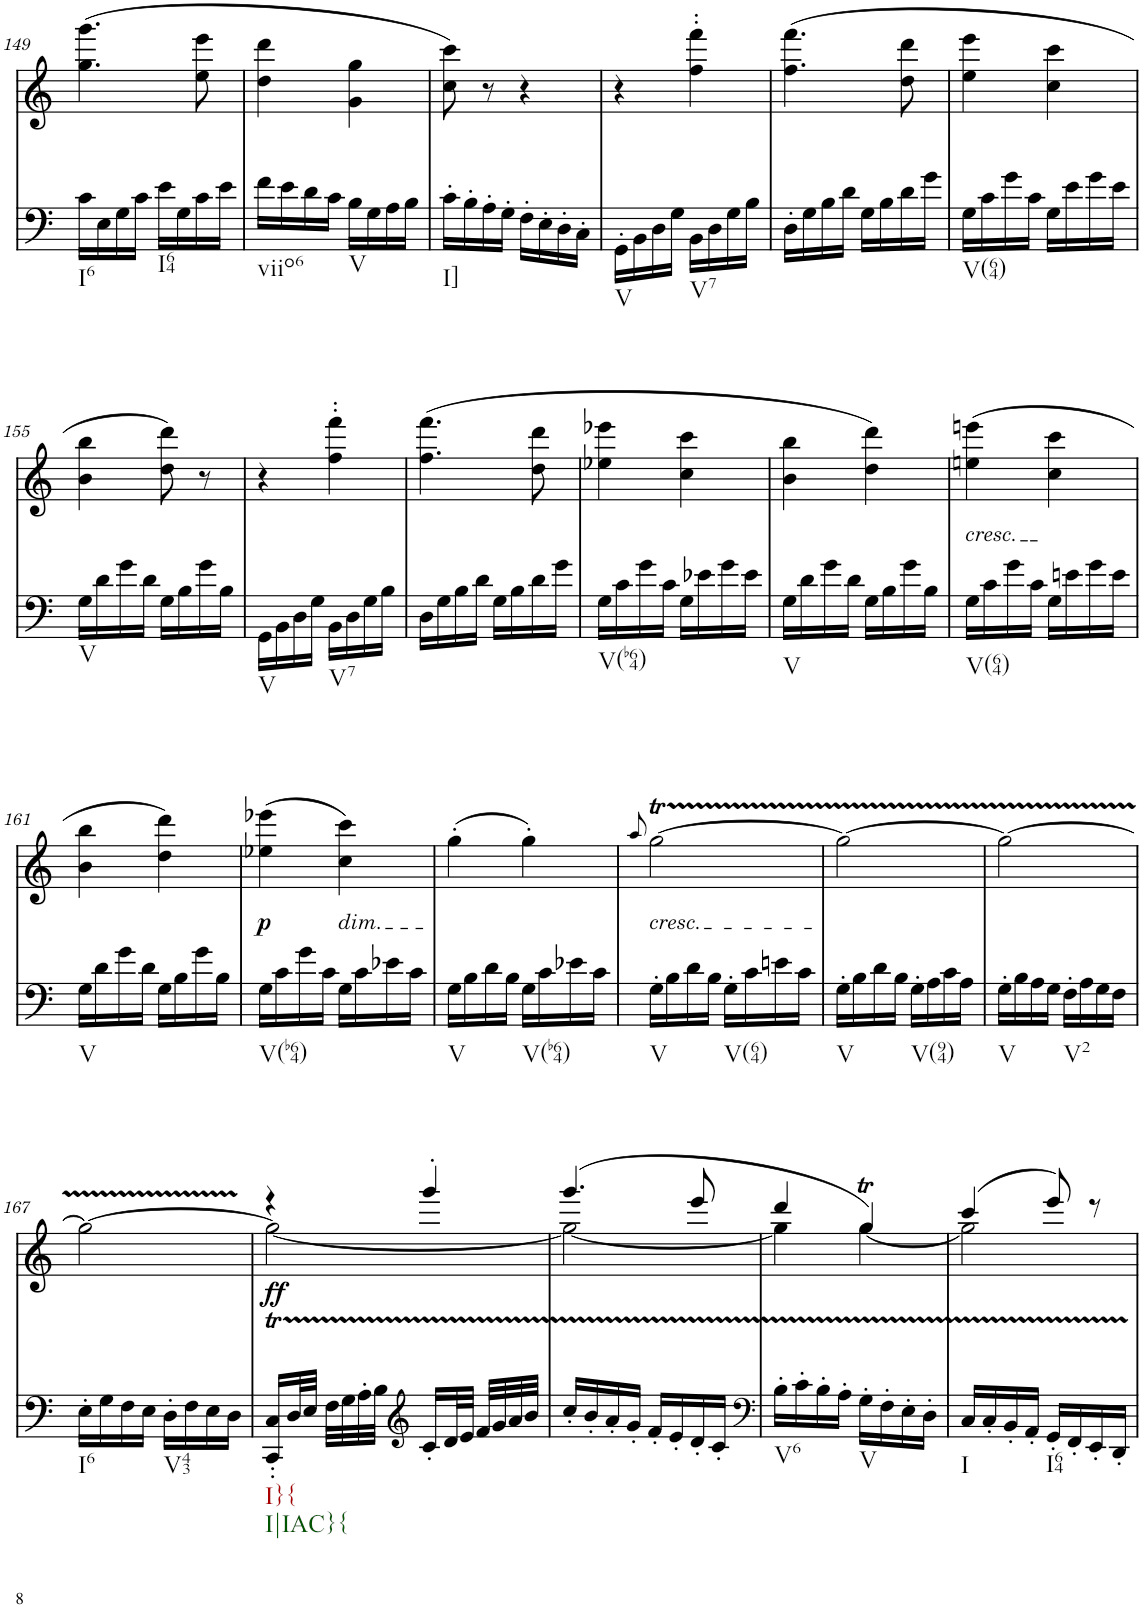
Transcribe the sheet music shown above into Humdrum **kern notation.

**kern	**dynam	**kern	**text	**dynam
*part2	*part2	*part1	*part1	*part1
*staff2	*staff2	*staff1	*staff1	*staff1
*I"piano	*	*I"piano	*	*
*I'Pno	*	*I'Pno	*	*
!!LO:PB:g=z
*clefF4	*	*clefG2	*	*
*k[]	*	*k[]	*	*
*M2/4	*	*M2/4	*	*
=149	=149	=149	=149	=149
!LO:TX:b:t=I6	!	!	!	!
16c\LL	.	(4.gg\ 4.ggg\	.	.
16E\	.	.	.	.
16G\	.	.	.	.
16c\JJ	.	.	.	.
!LO:TX:b:t=I64	!	!	!	!
16e\LL	.	.	.	.
16G\	.	.	.	.
16c\	.	8ee\ 8eee\	.	.
16e\JJ	.	.	.	.
=150	=150	=150	=150	=150
!LO:TX:b:t=viio6	!	!	!	!
16f\LL	.	4dd\ 4ddd\	.	.
16e\	.	.	.	.
16d\	.	.	.	.
16c\JJ	.	.	.	.
!LO:TX:b:t=V	!	!	!	!
16B\LL	.	4g\ 4gg\	.	.
16G\	.	.	.	.
16A\	.	.	.	.
16B\JJ	.	.	.	.
=151	=151	=151	=151	=151
!LO:TX:b:t=I]	!	!	!	!
16c'\LL	.	8cc\ 8ccc\)	.	.
16B'\	.	.	.	.
16A'\	.	8r	.	.
16G'\JJ	.	.	.	.
16F'\LL	.	4r	.	.
16E'\	.	.	.	.
16D'\	.	.	.	.
16C'\JJ	.	.	.	.
=152	=152	=152	=152	=152
!LO:TX:b:t=V	!	!	!	!
16GG'\LL	.	4r	.	.
16BB\	.	.	.	.
16D\	.	.	.	.
16G\JJ	.	.	.	.
!LO:TX:b:t=V7	!	!	!	!
16BB\LL	.	4ff\' 4fff\'	.	.
16D\	.	.	.	.
16G\	.	.	.	.
16B\JJ	.	.	.	.
=153	=153	=153	=153	=153
16D'\LL	.	(4.ff\ 4.fff\	.	.
16G\	.	.	.	.
16B\	.	.	.	.
16d\JJ	.	.	.	.
16G\LL	.	.	.	.
16B\	.	.	.	.
16d\	.	8dd\ 8ddd\	.	.
16g\JJ	.	.	.	.
=154	=154	=154	=154	=154
!LO:TX:b:t=V(64)	!	!	!	!
16G\LL	.	4ee\ 4eee\	.	.
16c\	.	.	.	.
16g\	.	.	.	.
16c\JJ	.	.	.	.
16G\LL	.	4cc\ 4ccc\	.	.
16e\	.	.	.	.
16g\	.	.	.	.
16e\JJ	.	.	.	.
!!LO:LB:g=z
=155	=155	=155	=155	=155
!LO:TX:b:t=V	!	!	!	!
16G\LL	.	4b\ 4bb\	.	.
16d\	.	.	.	.
16g\	.	.	.	.
16d\JJ	.	.	.	.
16G\LL	.	8dd\ 8ddd\)	.	.
16B\	.	.	.	.
16g\	.	8r	.	.
16B\JJ	.	.	.	.
=156	=156	=156	=156	=156
!LO:TX:b:t=V	!	!	!	!
16GG\LL	.	4r	.	.
16BB\	.	.	.	.
16D\	.	.	.	.
16G\JJ	.	.	.	.
!LO:TX:b:t=V7	!	!	!	!
16BB\LL	.	4ff\' 4fff\'	.	.
16D\	.	.	.	.
16G\	.	.	.	.
16B\JJ	.	.	.	.
=157	=157	=157	=157	=157
16D\LL	.	(4.ff\ 4.fff\	.	.
16G\	.	.	.	.
16B\	.	.	.	.
16d\JJ	.	.	.	.
16G\LL	.	.	.	.
16B\	.	.	.	.
16d\	.	8dd\ 8ddd\	.	.
16g\JJ	.	.	.	.
=158	=158	=158	=158	=158
!LO:TX:b:t=V(b64)	!	!	!	!
16G\LL	.	4ee-X\ 4eee-X\	.	.
16c\	.	.	.	.
16g\	.	.	.	.
16c\JJ	.	.	.	.
16G\LL	.	4cc\ 4ccc\	.	.
16e-X\	.	.	.	.
16g\	.	.	.	.
16e-\JJ	.	.	.	.
=159	=159	=159	=159	=159
!LO:TX:b:t=V	!	!	!	!
16G\LL	.	4b\ 4bb\	.	.
16d\	.	.	.	.
16g\	.	.	.	.
16d\JJ	.	.	.	.
16G\LL	.	4dd\ 4ddd\)	.	.
16B\	.	.	.	.
16g\	.	.	.	.
16B\JJ	.	.	.	.
=160	=160	=160	=160	=160
!	!	!LO:TX:b:i:t=cresc.	!	!
!LO:TX:b:t=V(64)	!	!	!	!
16G\LL	.	(4een\ 4eeen\	.	.
16c\	.	.	.	.
16g\	.	.	.	.
16c\JJ	.	.	.	.
16G\LL	.	4cc\ 4ccc\	.	.
16en\	.	.	.	.
16g\	.	.	.	.
16e\JJ	.	.	.	.
!!LO:LB:g=z
=161	=161	=161	=161	=161
!LO:TX:b:t=V	!	!	!	!
16G\LL	.	4b\ 4bb\	.	.
16d\	.	.	.	.
16g\	.	.	.	.
16d\JJ	.	.	.	.
16G\LL	.	4dd\ 4ddd\)	.	.
16B\	.	.	.	.
16g\	.	.	.	.
16B\JJ	.	.	.	.
=162	=162	=162	=162	=162
!LO:TX:b:t=V(b64)	!	!	!	!
!	!	!	!LO:LY:b	!LO:DY:b
16G\LL	.	(4ee-X\ 4eee-X\	p	p
16c\	.	.	.	.
16g\	.	.	.	.
16c\JJ	.	.	.	.
!	!	!LO:TX:b:i:t=dim.	!	!
16G\LL	.	4cc\ 4ccc\)	.	.
16c\	.	.	.	.
16e-X\	.	.	.	.
16c\JJ	.	.	.	.
=163	=163	=163	=163	=163
!LO:TX:b:t=V	!	!	!	!
16G\LL	.	(4gg'\	.	.
16B\	.	.	.	.
16d\	.	.	.	.
16B\JJ	.	.	.	.
!LO:TX:b:t=V(b64)	!	!	!	!
16G\LL	.	4gg'\)	.	.
16c\	.	.	.	.
16e-X\	.	.	.	.
16c\JJ	.	.	.	.
=164	=164	=164	=164	=164
.	.	8qaa/	.	.
!	!	!LO:TX:b:i:t=cresc.	!	!
!LO:TX:b:t=V	!	!	!	!
16G'\LL	.	[2ggT\	.	.
16B\	.	.	.	.
16d\	.	.	.	.
16B\JJ	.	.	.	.
!LO:TX:b:t=V(64)	!	!	!	!
16G'\LL	.	.	.	.
16c\	.	.	.	.
16en\	.	.	.	.
16c\JJ	.	.	.	.
=165	=165	=165	=165	=165
!LO:TX:b:t=V	!	!	!	!
16G'\LL	.	2gg\_	.	.
16B\	.	.	.	.
16d\	.	.	.	.
16B\JJ	.	.	.	.
!LO:TX:b:t=V(94)	!	!	!	!
16G'\LL	.	.	.	.
16A\	.	.	.	.
16c\	.	.	.	.
16A\JJ	.	.	.	.
=166	=166	=166	=166	=166
!LO:TX:b:t=V	!	!	!	!
16G'\LL	.	2gg\_	.	.
16B\	.	.	.	.
16A\	.	.	.	.
16G\JJ	.	.	.	.
!LO:TX:b:t=V2	!	!	!	!
16F'\LL	.	.	.	.
16A\	.	.	.	.
16G\	.	.	.	.
16F\JJ	.	.	.	.
!!LO:LB:g=z
=167	=167	=167	=167	=167
!LO:TX:b:t=I6	!	!	!	!
16E'\LL	.	2ggTTT\_	.	.
16G\	.	.	.	.
16F\	.	.	.	.
16E\JJ	.	.	.	.
!LO:TX:b:t=V43	!	!	!	!
16D'\LL	.	.	.	.
16F\	.	.	.	.
16E\	.	.	.	.
16D\JJ	.	.	.	.
=168	=168	=168	=168	=168
*	*	*^	*	*
!LO:TX:b:t=I}{	!	!	!	!	!
!LO:TX:b:t=I|IAC}{	!	!	!	!	!
!	!LO:DY:a	!	!	!LO:LY:b	!
16CC/T' 16C/T'LL	ff	4r	2gg\_	ff	.
32D/L	.	.	.	.	.
32E/JJJ	.	.	.	.	.
32F\LLL	.	.	.	.	.
32G\	.	.	.	.	.
32A'\	.	.	.	.	.
32B\JJJ	.	.	.	.	.
*clefG2	*	*	*	*	*
16c'/LL	.	4ggg'/	.	.	.
32d/L	.	.	.	.	.
32e/JJJ	.	.	.	.	.
32f/LLL	.	.	.	.	.
32g/	.	.	.	.	.
32a/	.	.	.	.	.
32b/JJJ	.	.	.	.	.
=169	=169	=169	=169	=169	=169
!	!	!	!	!LO:LY:b	!
16cc'/LL	.	(4.ggg/	2gg\_	>	.
16b'/	.	.	.	.	.
16a'/	.	.	.	.	.
16g'/JJ	.	.	.	.	.
16f'/LL	.	.	.	.	.
16e'/	.	.	.	.	.
16d'/	.	8eee/	.	.	.
16c'/JJ	.	.	.	.	.
=170	=170	=170	=170	=170	=170
*clefF4	*	*	*	*	*
!LO:TX:b:t=V6	!	!	!	!	!
16B'\LL	.	4ddd/	4gg\]	.	.
16c'\	.	.	.	.	.
16B'\	.	.	.	.	.
16A'\JJ	.	.	.	.	.
!LO:TX:b:t=V	!	!	!	!	!
16G'\LL	.	4ggT/)	[4gg\	.	.
16F'\	.	.	.	.	.
16E'\	.	.	.	.	.
16D'\JJ	.	.	.	.	.
=171	=171	=171	=171	=171	=171
!LO:TX:b:t=I	!	!	!	!	!
16C/LL	.	(4ccc/	2gg\]	.	.
16C'/	.	.	.	.	.
16BB'/	.	.	.	.	.
16AA'/JJ	.	.	.	.	.
!LO:TX:b:t=I64	!	!	!	!	!
16GG'/LL	.	8eee/)	.	.	.
16FF'/	.	.	.	.	.
16EE'/	.	8r	.	.	.
16DD'/JJ	.	.	.	.	.
*	*	*v	*v	*	*
=	=	=	=	=
*-	*-	*-	*-	*-
